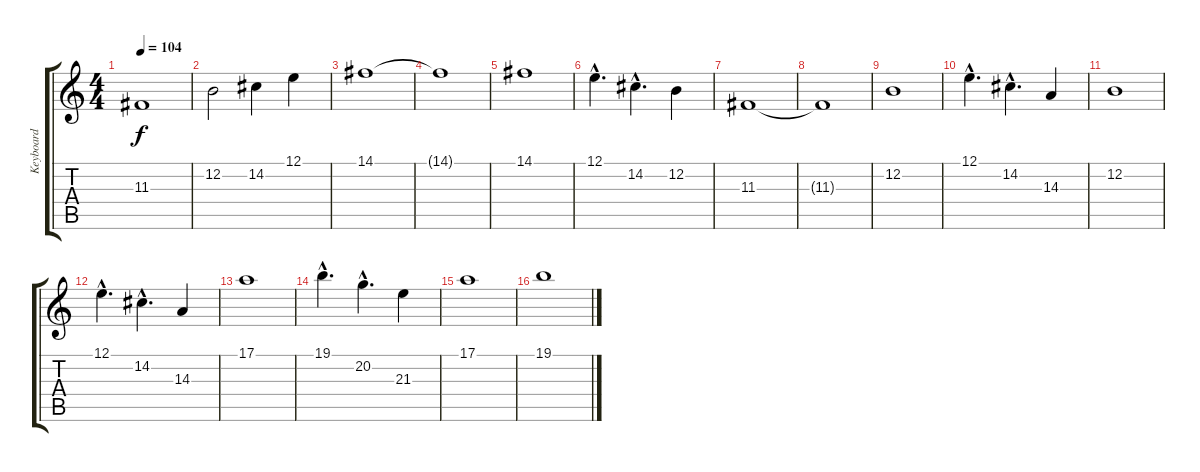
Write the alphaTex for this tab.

\track ("Keyboard" "Keyboard") {instrument stringensemble1}
\staff {score tabs}
\tuning (E4 B3 G3 D3 A2 E2) {hide}
\ts (4 4)
\tempo 104
\clef g2
\ks c
11.3.1{dy f} |
12.2.2 14.2.4 12.1.4 |
14.1.1 |
14.1{t}.1 |
14.1.1 |
12.1{hac}.4{d} 14.2{hac}.4{d} 12.2.4 |
11.3.1 |
11.3{t}.1 |
12.2.1 |
12.1{hac}.4{d} 14.2{hac}.4{d} 14.3.4 |
12.2.1 |
12.1{hac}.4{d} 14.2{hac}.4{d} 14.3.4 |
17.1.1 |
19.1{hac}.4{d} 20.2{hac}.4{d} 21.3.4 |
17.1.1 |
19.1.1
